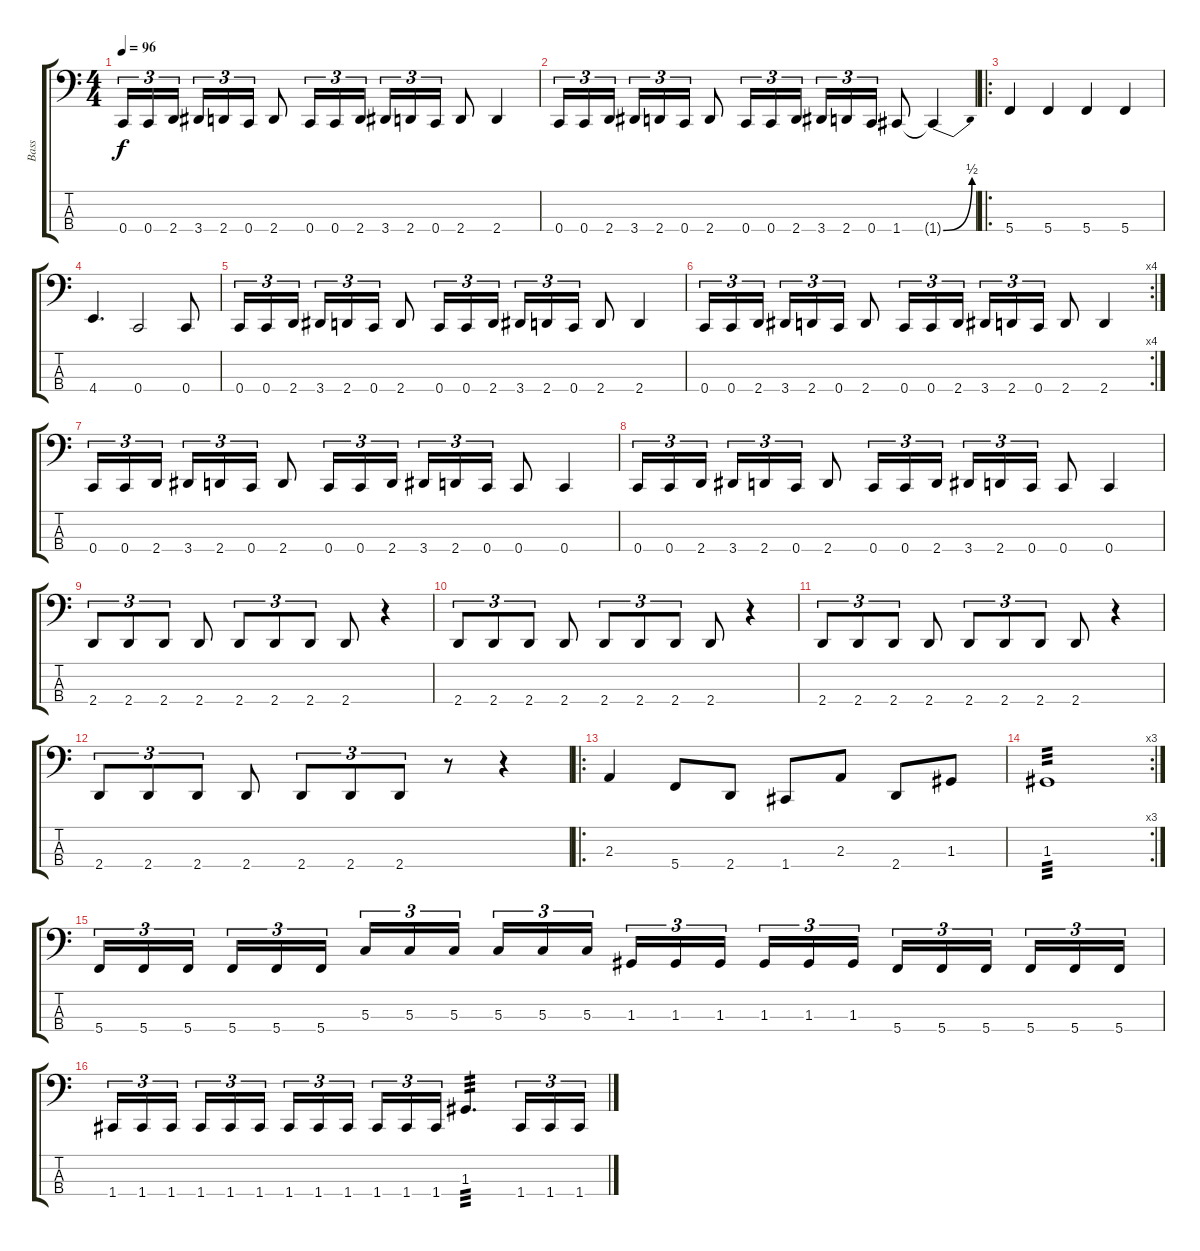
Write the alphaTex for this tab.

\track ("Bass" "Bass") {instrument electricbassfinger}
\staff {score tabs}
\tuning (F2 C2 G1 C1) {hide}
\ts (4 4)
\tempo 96
\clef f4
\ks c
0.4.16{tu (3 2) dy f} 0.4.16{tu (3 2)} 2.4.16{tu (3 2) beam splitsecondary} 3.4.16{tu (3 2)} 2.4.16{tu (3 2)} 0.4.16{tu (3 2)} 2.4.8 0.4.16{tu (3 2)} 0.4.16{tu (3 2)} 2.4.16{tu (3 2)} 3.4.16{tu (3 2)} 2.4.16{tu (3 2)} 0.4.16{tu (3 2)} 2.4.8 2.4.4 |
0.4.16{tu (3 2)} 0.4.16{tu (3 2)} 2.4.16{tu (3 2) beam splitsecondary} 3.4.16{tu (3 2)} 2.4.16{tu (3 2)} 0.4.16{tu (3 2)} 2.4.8 0.4.16{tu (3 2)} 0.4.16{tu (3 2)} 2.4.16{tu (3 2)} 3.4.16{tu (3 2)} 2.4.16{tu (3 2)} 0.4.16{tu (3 2)} 1.4.8 1.4{be (bend 0 0 60 2) t}.4 |
\ro
5.4.4 5.4.4 5.4.4 5.4.4 |
4.4.4{d} 0.4.2 0.4.8 |
0.4.16{tu (3 2)} 0.4.16{tu (3 2)} 2.4.16{tu (3 2) beam splitsecondary} 3.4.16{tu (3 2)} 2.4.16{tu (3 2)} 0.4.16{tu (3 2)} 2.4.8 0.4.16{tu (3 2)} 0.4.16{tu (3 2)} 2.4.16{tu (3 2)} 3.4.16{tu (3 2)} 2.4.16{tu (3 2)} 0.4.16{tu (3 2)} 2.4.8 2.4.4 |
\rc 4
0.4.16{tu (3 2)} 0.4.16{tu (3 2)} 2.4.16{tu (3 2) beam splitsecondary} 3.4.16{tu (3 2)} 2.4.16{tu (3 2)} 0.4.16{tu (3 2)} 2.4.8 0.4.16{tu (3 2)} 0.4.16{tu (3 2)} 2.4.16{tu (3 2)} 3.4.16{tu (3 2)} 2.4.16{tu (3 2)} 0.4.16{tu (3 2)} 2.4.8 2.4.4 |
0.4.16{tu (3 2)} 0.4.16{tu (3 2)} 2.4.16{tu (3 2) beam splitsecondary} 3.4.16{tu (3 2)} 2.4.16{tu (3 2)} 0.4.16{tu (3 2)} 2.4.8 0.4.16{tu (3 2)} 0.4.16{tu (3 2)} 2.4.16{tu (3 2)} 3.4.16{tu (3 2)} 2.4.16{tu (3 2)} 0.4.16{tu (3 2)} 0.4.8 0.4.4 |
0.4.16{tu (3 2)} 0.4.16{tu (3 2)} 2.4.16{tu (3 2) beam splitsecondary} 3.4.16{tu (3 2)} 2.4.16{tu (3 2)} 0.4.16{tu (3 2)} 2.4.8 0.4.16{tu (3 2)} 0.4.16{tu (3 2)} 2.4.16{tu (3 2)} 3.4.16{tu (3 2)} 2.4.16{tu (3 2)} 0.4.16{tu (3 2)} 0.4.8 0.4.4 |
2.4.8{tu (3 2)} 2.4.8{tu (3 2)} 2.4.8{tu (3 2)} 2.4.8 2.4.8{tu (3 2)} 2.4.8{tu (3 2)} 2.4.8{tu (3 2)} 2.4.8 r.4 |
2.4.8{tu (3 2)} 2.4.8{tu (3 2)} 2.4.8{tu (3 2)} 2.4.8 2.4.8{tu (3 2)} 2.4.8{tu (3 2)} 2.4.8{tu (3 2)} 2.4.8 r.4 |
2.4.8{tu (3 2)} 2.4.8{tu (3 2)} 2.4.8{tu (3 2)} 2.4.8 2.4.8{tu (3 2)} 2.4.8{tu (3 2)} 2.4.8{tu (3 2)} 2.4.8 r.4 |
2.4.8{tu (3 2)} 2.4.8{tu (3 2)} 2.4.8{tu (3 2)} 2.4.8 2.4.8{tu (3 2)} 2.4.8{tu (3 2)} 2.4.8{tu (3 2)} r.8 r.4 |
\ro
2.3.4 5.4.8 2.4.8 1.4.8 2.3.8 2.4.8 1.3.8 |
\rc 3
1.3.1{tp 3} |
5.4.16{tu (3 2)} 5.4.16{tu (3 2)} 5.4.16{tu (3 2) beam splitsecondary} 5.4.16{tu (3 2)} 5.4.16{tu (3 2)} 5.4.16{tu (3 2)} 5.3.16{tu (3 2)} 5.3.16{tu (3 2)} 5.3.16{tu (3 2) beam splitsecondary} 5.3.16{tu (3 2)} 5.3.16{tu (3 2)} 5.3.16{tu (3 2)} 1.3.16{tu (3 2)} 1.3.16{tu (3 2)} 1.3.16{tu (3 2) beam splitsecondary} 1.3.16{tu (3 2)} 1.3.16{tu (3 2)} 1.3.16{tu (3 2)} 5.4.16{tu (3 2)} 5.4.16{tu (3 2)} 5.4.16{tu (3 2) beam splitsecondary} 5.4.16{tu (3 2)} 5.4.16{tu (3 2)} 5.4.16{tu (3 2)} |
1.4.16{tu (3 2)} 1.4.16{tu (3 2)} 1.4.16{tu (3 2) beam splitsecondary} 1.4.16{tu (3 2)} 1.4.16{tu (3 2)} 1.4.16{tu (3 2)} 1.4.16{tu (3 2)} 1.4.16{tu (3 2)} 1.4.16{tu (3 2) beam splitsecondary} 1.4.16{tu (3 2)} 1.4.16{tu (3 2)} 1.4.16{tu (3 2)} 1.3.4{d tp 3} 1.4.16{tu (3 2)} 1.4.16{tu (3 2)} 1.4.16{tu (3 2)}
